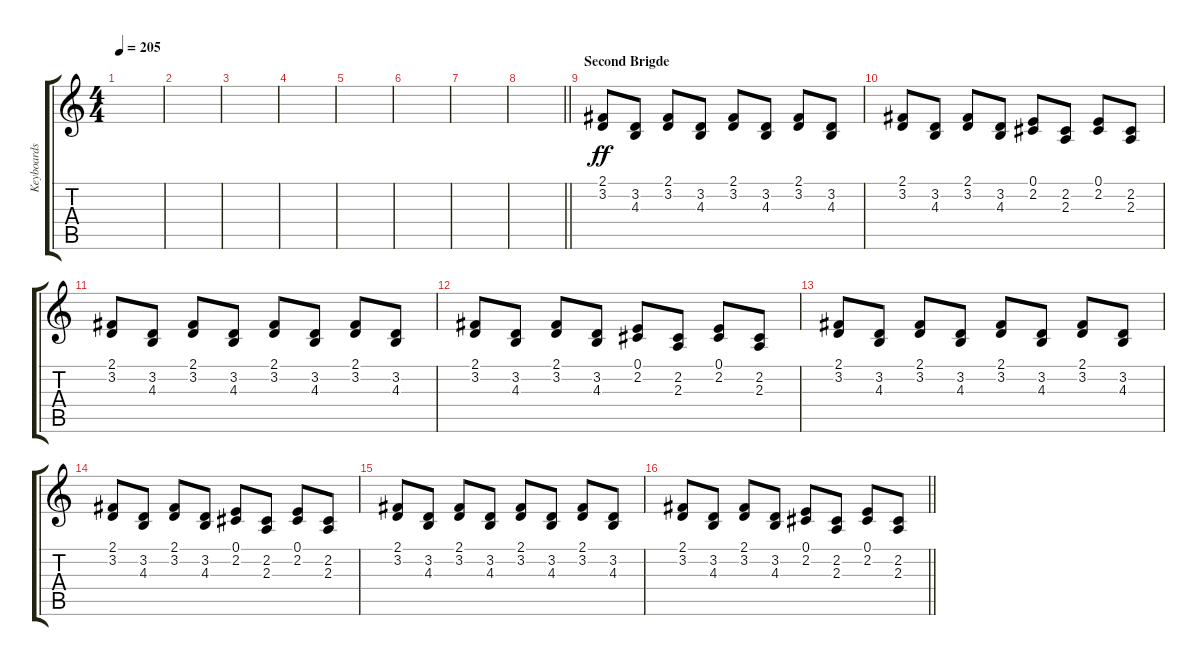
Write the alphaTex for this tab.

\track ("Keyboards" "Keyboards") {instrument stringensemble1}
\staff {score tabs}
\tuning (E4 B3 G3 D3 A2 E2) {hide}
\ts (4 4)
\tempo 205
\clef g2
\ks c
|
|
|
|
|
|
|
\barLineRight lightlight
|
\section ("" "Second Brigde")
(2.1 3.2).8{dy ff instrument lead2sawtooth} (3.2 4.3).8 (2.1 3.2).8 (3.2 4.3).8 (2.1 3.2).8 (3.2 4.3).8 (2.1 3.2).8 (3.2 4.3).8 |
(2.1 3.2).8 (3.2 4.3).8 (2.1 3.2).8 (3.2 4.3).8 (0.1 2.2).8 (2.2 2.3).8 (0.1 2.2).8 (2.2 2.3).8 |
(2.1 3.2).8 (3.2 4.3).8 (2.1 3.2).8 (3.2 4.3).8 (2.1 3.2).8 (3.2 4.3).8 (2.1 3.2).8 (3.2 4.3).8 |
(2.1 3.2).8 (3.2 4.3).8 (2.1 3.2).8 (3.2 4.3).8 (0.1 2.2).8 (2.2 2.3).8 (0.1 2.2).8 (2.2 2.3).8 |
(2.1 3.2).8 (3.2 4.3).8 (2.1 3.2).8 (3.2 4.3).8 (2.1 3.2).8 (3.2 4.3).8 (2.1 3.2).8 (3.2 4.3).8 |
(2.1 3.2).8 (3.2 4.3).8 (2.1 3.2).8 (3.2 4.3).8 (0.1 2.2).8 (2.2 2.3).8 (0.1 2.2).8 (2.2 2.3).8 |
(2.1 3.2).8 (3.2 4.3).8 (2.1 3.2).8 (3.2 4.3).8 (2.1 3.2).8 (3.2 4.3).8 (2.1 3.2).8 (3.2 4.3).8 |
\barLineRight lightlight
(2.1 3.2).8 (3.2 4.3).8 (2.1 3.2).8 (3.2 4.3).8 (0.1 2.2).8 (2.2 2.3).8 (0.1 2.2).8 (2.2 2.3).8
